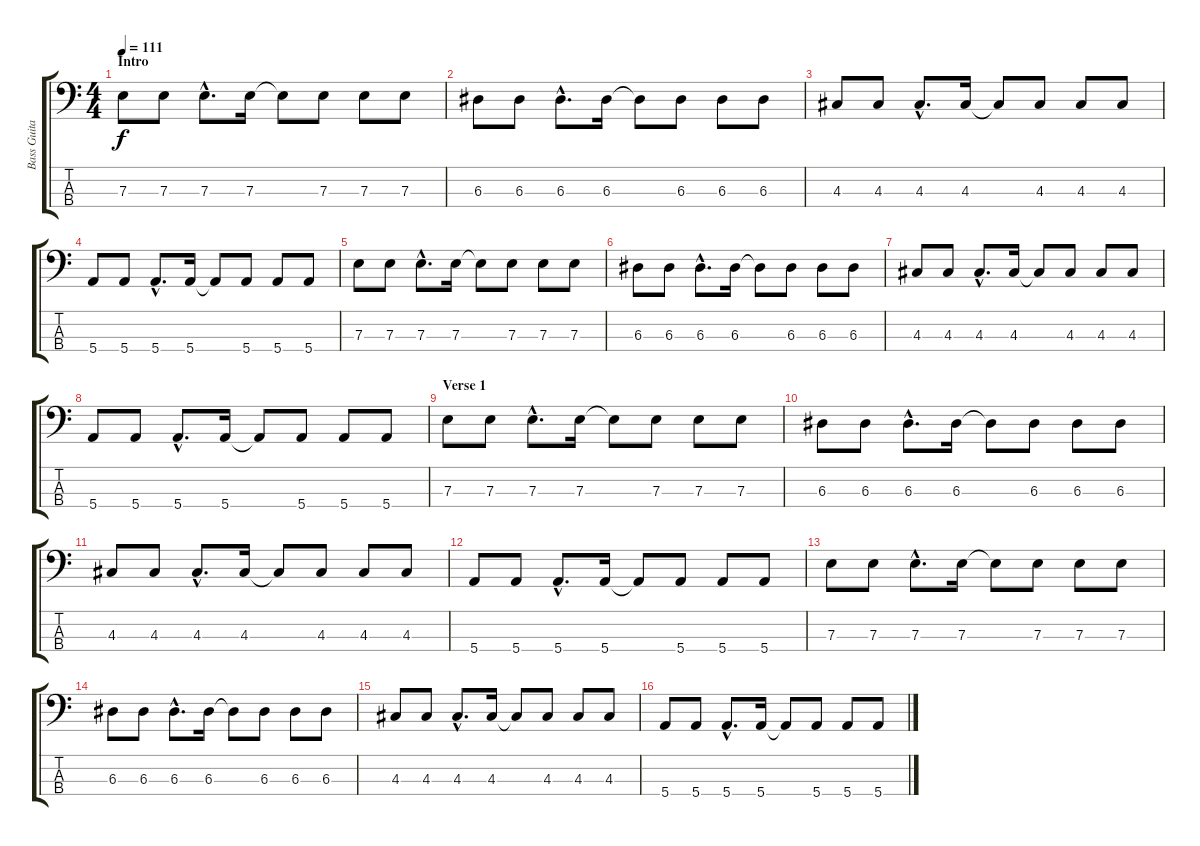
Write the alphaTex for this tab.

\track ("Bass Guitar" "Bass Guita") {instrument electricbassfinger}
\staff {score tabs}
\tuning (G2 D2 A1 E1) {hide}
\ts (4 4)
\section ("" "Intro")
\tempo 111
\clef f4
\ks c
7.3.8{dy f instrument electricbassfinger} 7.3.8 7.3{hac}.8{d} 7.3.16 7.3{t}.8 7.3.8 7.3.8 7.3.8 |
6.3.8 6.3.8 6.3{hac}.8{d} 6.3.16 6.3{t}.8 6.3.8 6.3.8 6.3.8 |
4.3.8 4.3.8 4.3{hac}.8{d} 4.3.16 4.3{t}.8 4.3.8 4.3.8 4.3.8 |
5.4.8 5.4.8 5.4{hac}.8{d} 5.4.16 5.4{t}.8 5.4.8 5.4.8 5.4.8 |
7.3.8 7.3.8 7.3{hac}.8{d} 7.3.16 7.3{t}.8 7.3.8 7.3.8 7.3.8 |
6.3.8 6.3.8 6.3{hac}.8{d} 6.3.16 6.3{t}.8 6.3.8 6.3.8 6.3.8 |
4.3.8 4.3.8 4.3{hac}.8{d} 4.3.16 4.3{t}.8 4.3.8 4.3.8 4.3.8 |
5.4.8 5.4.8 5.4{hac}.8{d} 5.4.16 5.4{t}.8 5.4.8 5.4.8 5.4.8 |
\section ("" "Verse 1")
7.3.8 7.3.8 7.3{hac}.8{d} 7.3.16 7.3{t}.8 7.3.8 7.3.8 7.3.8 |
6.3.8 6.3.8 6.3{hac}.8{d} 6.3.16 6.3{t}.8 6.3.8 6.3.8 6.3.8 |
4.3.8 4.3.8 4.3{hac}.8{d} 4.3.16 4.3{t}.8 4.3.8 4.3.8 4.3.8 |
5.4.8 5.4.8 5.4{hac}.8{d} 5.4.16 5.4{t}.8 5.4.8 5.4.8 5.4.8 |
7.3.8 7.3.8 7.3{hac}.8{d} 7.3.16 7.3{t}.8 7.3.8 7.3.8 7.3.8 |
6.3.8 6.3.8 6.3{hac}.8{d} 6.3.16 6.3{t}.8 6.3.8 6.3.8 6.3.8 |
4.3.8 4.3.8 4.3{hac}.8{d} 4.3.16 4.3{t}.8 4.3.8 4.3.8 4.3.8 |
5.4.8 5.4.8 5.4{hac}.8{d} 5.4.16 5.4{t}.8 5.4.8 5.4.8 5.4.8
